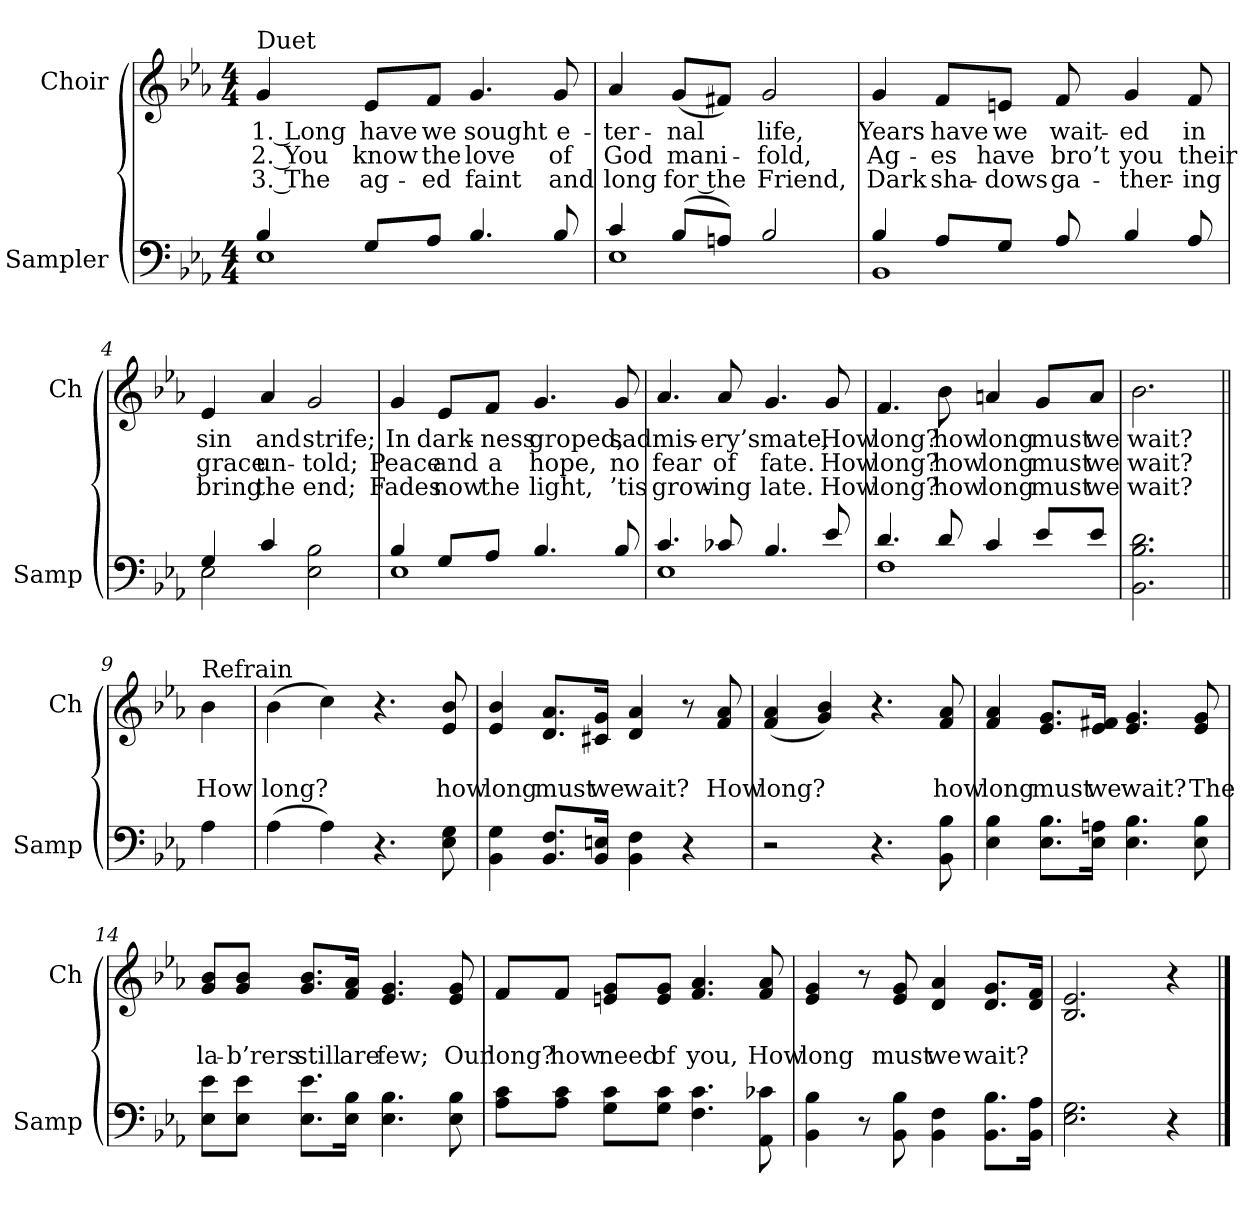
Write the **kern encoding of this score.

**kern	**kern	**text	**text	**text
*part2	*part1	*part1	*part1	*part1
*staff2	*staff1	*staff1	*staff1	*staff1
*I"Sampler	*I"Choir	*	*	*
*I'Samp	*I'Ch	*	*	*
*clefF4	*clefG2	*	*	*
*k[b-e-a-]	*k[b-e-a-]	*	*	*
*E-:	*E-:	*	*	*
*M4/4	*M4/4	*	*	*
=1	=1	=1	=1	=1
*^	*	*	*	*
!	!	!LO:TX:t=Duet	!	!	!
4B-/	1E-	4g	1. Long	2. You	3. The
8G/L	.	8e-/L	have	know	ag-
8A-/J	.	8f/J	we	the	-ed
4.B-/	.	4.g	sought	love	faint
8B-/	.	8g	e-	of	and
=2	=2	=2	=2	=2	=2
4c/	1E-	4a-	-ter-	God	long
(8B-/L	.	(8g/L	-nal	mani-	for the
8An/J)	.	8f#X/J)	.	.	.
2B-/	.	2g	life,	-fold,	Friend,
=3	=3	=3	=3	=3	=3
4B-/	1BB-	4g	Years	Ag-	Dark
8A-/L	.	8f/L	have	-es	sha-
8G/J	.	8en/J	we	have	-dows
8A-/	.	8f	wait-	bro’t	ga-
4B-/	.	4g	-ed	you	-ther-
8A-/	.	8f	in	their	-ing
=4	=4	=4	=4	=4	=4
4G/	2E-	4e-	sin	grace	bring
4c/	.	4a-	and	un-	the
2E- 2B-	2ryy	2g	strife;	-told;	end;
=5	=5	=5	=5	=5	=5
4B-/	1E-	4g	In	Peace	Fades
8G/L	.	8e-/L	dark-	and	now
8A-/J	.	8f/J	-ness	a	the
4.B-/	.	4.g	groped,	hope,	light,
8B-/	.	8g	sad	no	’tis
=6	=6	=6	=6	=6	=6
4.c/	1E-	4.a-	mis-	fear	grow-
8c-X/	.	8a-	-ery’s	of	-ing
4.B-/	.	4.g	mate,	fate.	late.
8e-/	.	8g	How	How	How
=7	=7	=7	=7	=7	=7
4.d/	1F	4.f	long?	long?	long?
8d/	.	8b-	how	how	how
4c/	.	4an	long	long	long
8e-/L	.	8g/L	must	must	must
8e-/J	.	8a/J	we	we	we
*v	*v	*	*	*	*
=8	=8	=8	=8	=8
2.BB- 2.B- 2.d	2.b-	wait?	wait?	wait?
=9||	=9||	=9||	=9||	=9||
!	!LO:TX:t=Refrain	!	!	!
4A-	4b-	.	How	.
=10	=10	=10	=10	=10
(4A-	(4b-	.	long?	.
4A-)	4cc)	.	.	.
4.r	4.r	.	.	.
8E- 8G	8e- 8b-	.	how	.
=11	=11	=11	=11	=11
4BB- 4G	4e- 4b-	.	long	.
8.BB-/ 8.F/L	8.d/ 8.a-/L	.	must	.
16BB-/ 16En/Jk	16c#X/ 16g/Jk	.	we	.
4BB- 4F	4d 4a-	.	wait?	.
4r	8r	.	.	.
.	8f 8a-	.	How	.
=12	=12	=12	=12	=12
2r	(4f 4a-	.	long?	.
.	4g 4b-)	.	.	.
4.r	4.r	.	.	.
8BB- 8B-	8f 8a-	.	how	.
=13	=13	=13	=13	=13
4E- 4B-	4f 4a-	.	long	.
8.E-\ 8.B-\L	8.e-/ 8.g/L	.	must	.
16E-\ 16An\Jk	16e-/ 16f#X/Jk	.	we	.
4.E- 4.B-	4.e- 4.g	.	wait?	.
8E- 8B-	8e- 8g	.	The	.
=14	=14	=14	=14	=14
8E-\ 8e-\L	8g/ 8b-/L	.	la-	.
8E-\ 8e-\J	8g/ 8b-/J	.	-b’rers	.
8.E-\ 8.e-\L	8.g/ 8.b-/L	.	still	.
16E-\ 16B-\Jk	16f/ 16a-/Jk	.	are	.
4.E- 4.B-	4.e- 4.g	.	few;	.
8E- 8B-	8e- 8g	.	Our	.
=15	=15	=15	=15	=15
*	*^	*	*	*
8A-\ 8c\L	8f/L	8f/L	.	long?	.
8A-\ 8c\J	8f/J	8f/J	.	how	.
8G\ 8c\L	8en/ 8g/L	2.ryy	.	need	.
8G\ 8c\J	8e/ 8g/J	.	.	of	.
4.F 4.c	4.f 4.a-	.	.	you,	.
8AA- 8c-X	8f 8a-	.	.	How	.
*	*v	*v	*	*	*
=16	=16	=16	=16	=16
4BB- 4B-	4e- 4g	.	long	.
8r	8r	.	.	.
8BB- 8B-	8e- 8g	.	must	.
4BB- 4F	4d 4a-	.	we	.
8.BB-\ 8.B-\L	8.d/ 8.g/L	.	wait?	.
16BB-\ 16A-\Jk	16d/ 16f/Jk	.	.	.
=17	=17	=17	=17	=17
2.E- 2.G	2.B- 2.e-	.	.	.
4r	4r	.	.	.
==	==	==	==	==
*-	*-	*-	*-	*-
